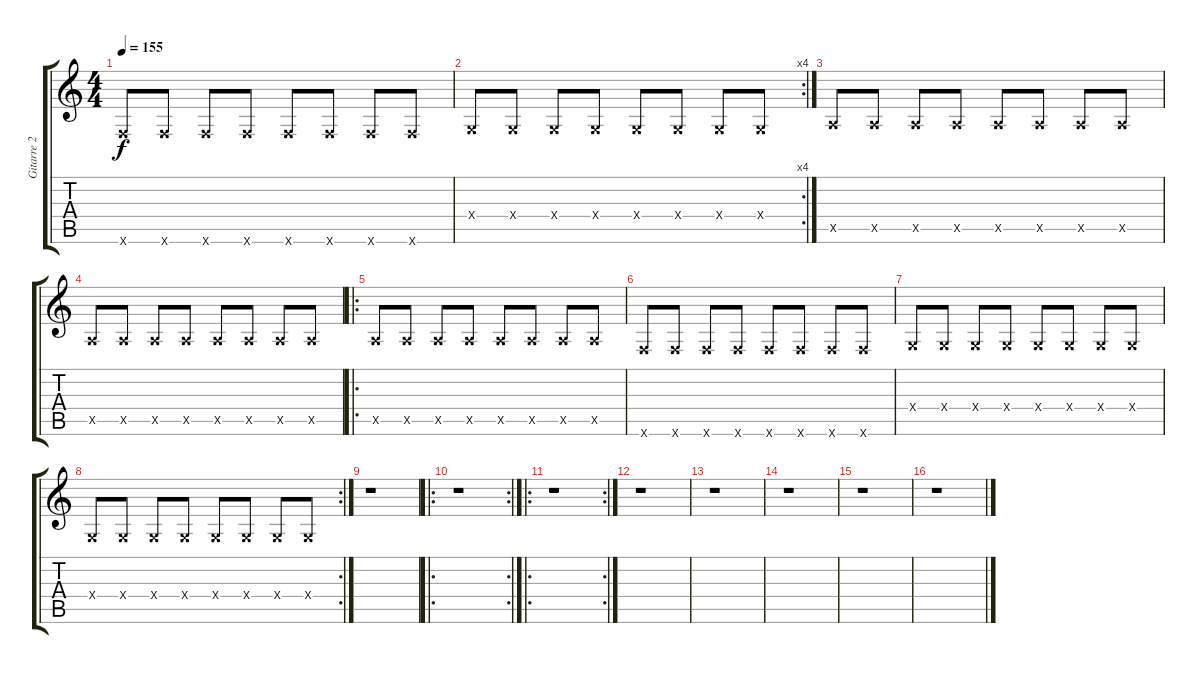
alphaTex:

\track ("Gitarre 2 " "Gitarre 2 ") {instrument acousticguitarsteel}
\staff {score tabs}
\tuning (E4 B3 G3 G2 A2 F2) {hide}
\ts (4 4)
\tempo 155
\clef g2
\ks c
0.6{x}.8{dy f} 0.6{x}.8 0.6{x}.8 0.6{x}.8 0.6{x}.8 0.6{x}.8 0.6{x}.8 0.6{x}.8 |
\rc 4
0.4{x}.8 0.4{x}.8 0.4{x}.8 0.4{x}.8 0.4{x}.8 0.4{x}.8 0.4{x}.8 0.4{x}.8 |
0.5{x}.8 0.5{x}.8 0.5{x}.8 0.5{x}.8 0.5{x}.8 0.5{x}.8 0.5{x}.8 0.5{x}.8 |
0.5{x}.8 0.5{x}.8 0.5{x}.8 0.5{x}.8 0.5{x}.8 0.5{x}.8 0.5{x}.8 0.5{x}.8 |
\ro
0.5{x}.8 0.5{x}.8 0.5{x}.8 0.5{x}.8 0.5{x}.8 0.5{x}.8 0.5{x}.8 0.5{x}.8 |
0.6{x}.8 0.6{x}.8 0.6{x}.8 0.6{x}.8 0.6{x}.8 0.6{x}.8 0.6{x}.8 0.6{x}.8 |
0.4{x}.8 0.4{x}.8 0.4{x}.8 0.4{x}.8 0.4{x}.8 0.4{x}.8 0.4{x}.8 0.4{x}.8 |
\rc 2
0.4{x}.8 0.4{x}.8 0.4{x}.8 0.4{x}.8 0.4{x}.8 0.4{x}.8 0.4{x}.8 0.4{x}.8 |
r.1 |
\ro
\rc 2
r.1 |
\ro
\rc 2
r.1 |
r.1 |
r.1 |
r.1 |
r.1 |
r.1
